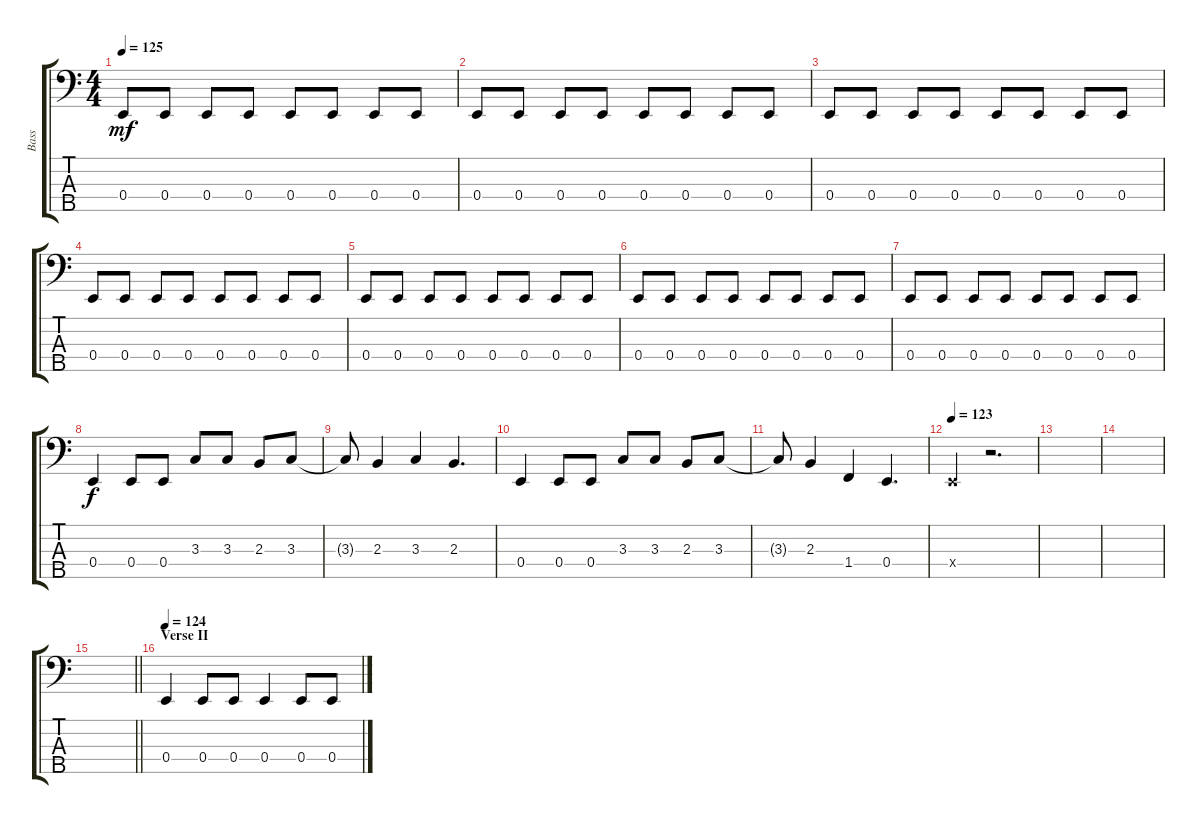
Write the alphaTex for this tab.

\track ("Bass" "Bass") {instrument electricbassfinger}
\staff {score tabs}
\tuning (G2 D2 A1 E1 B0) {hide}
\ts (4 4)
\tempo 125
\clef f4
\ks c
0.4.8{dy mf} 0.4.8 0.4.8 0.4.8 0.4.8 0.4.8 0.4.8 0.4.8 |
0.4.8 0.4.8 0.4.8 0.4.8 0.4.8 0.4.8 0.4.8 0.4.8 |
0.4.8 0.4.8 0.4.8 0.4.8 0.4.8 0.4.8 0.4.8 0.4.8 |
0.4.8 0.4.8 0.4.8 0.4.8 0.4.8 0.4.8 0.4.8 0.4.8 |
0.4.8 0.4.8 0.4.8 0.4.8 0.4.8 0.4.8 0.4.8 0.4.8 |
0.4.8 0.4.8 0.4.8 0.4.8 0.4.8 0.4.8 0.4.8 0.4.8 |
0.4.8 0.4.8 0.4.8 0.4.8 0.4.8 0.4.8 0.4.8 0.4.8 |
0.4.4{dy f} 0.4.8 0.4.8 3.3.8 3.3.8 2.3.8 3.3.8 |
3.3{t}.8 2.3.4 3.3.4 2.3.4{d} |
0.4.4 0.4.8 0.4.8 3.3.8 3.3.8 2.3.8 3.3.8 |
3.3{t}.8 2.3.4 1.4.4 0.4.4{d} |
\tempo 123
0.4{x}.4 r.2{d} |
|
|
\barLineRight lightlight
|
\section ("" "Verse II")
\tempo 124
0.4.4 0.4.8 0.4.8 0.4.4 0.4.8 0.4.8
